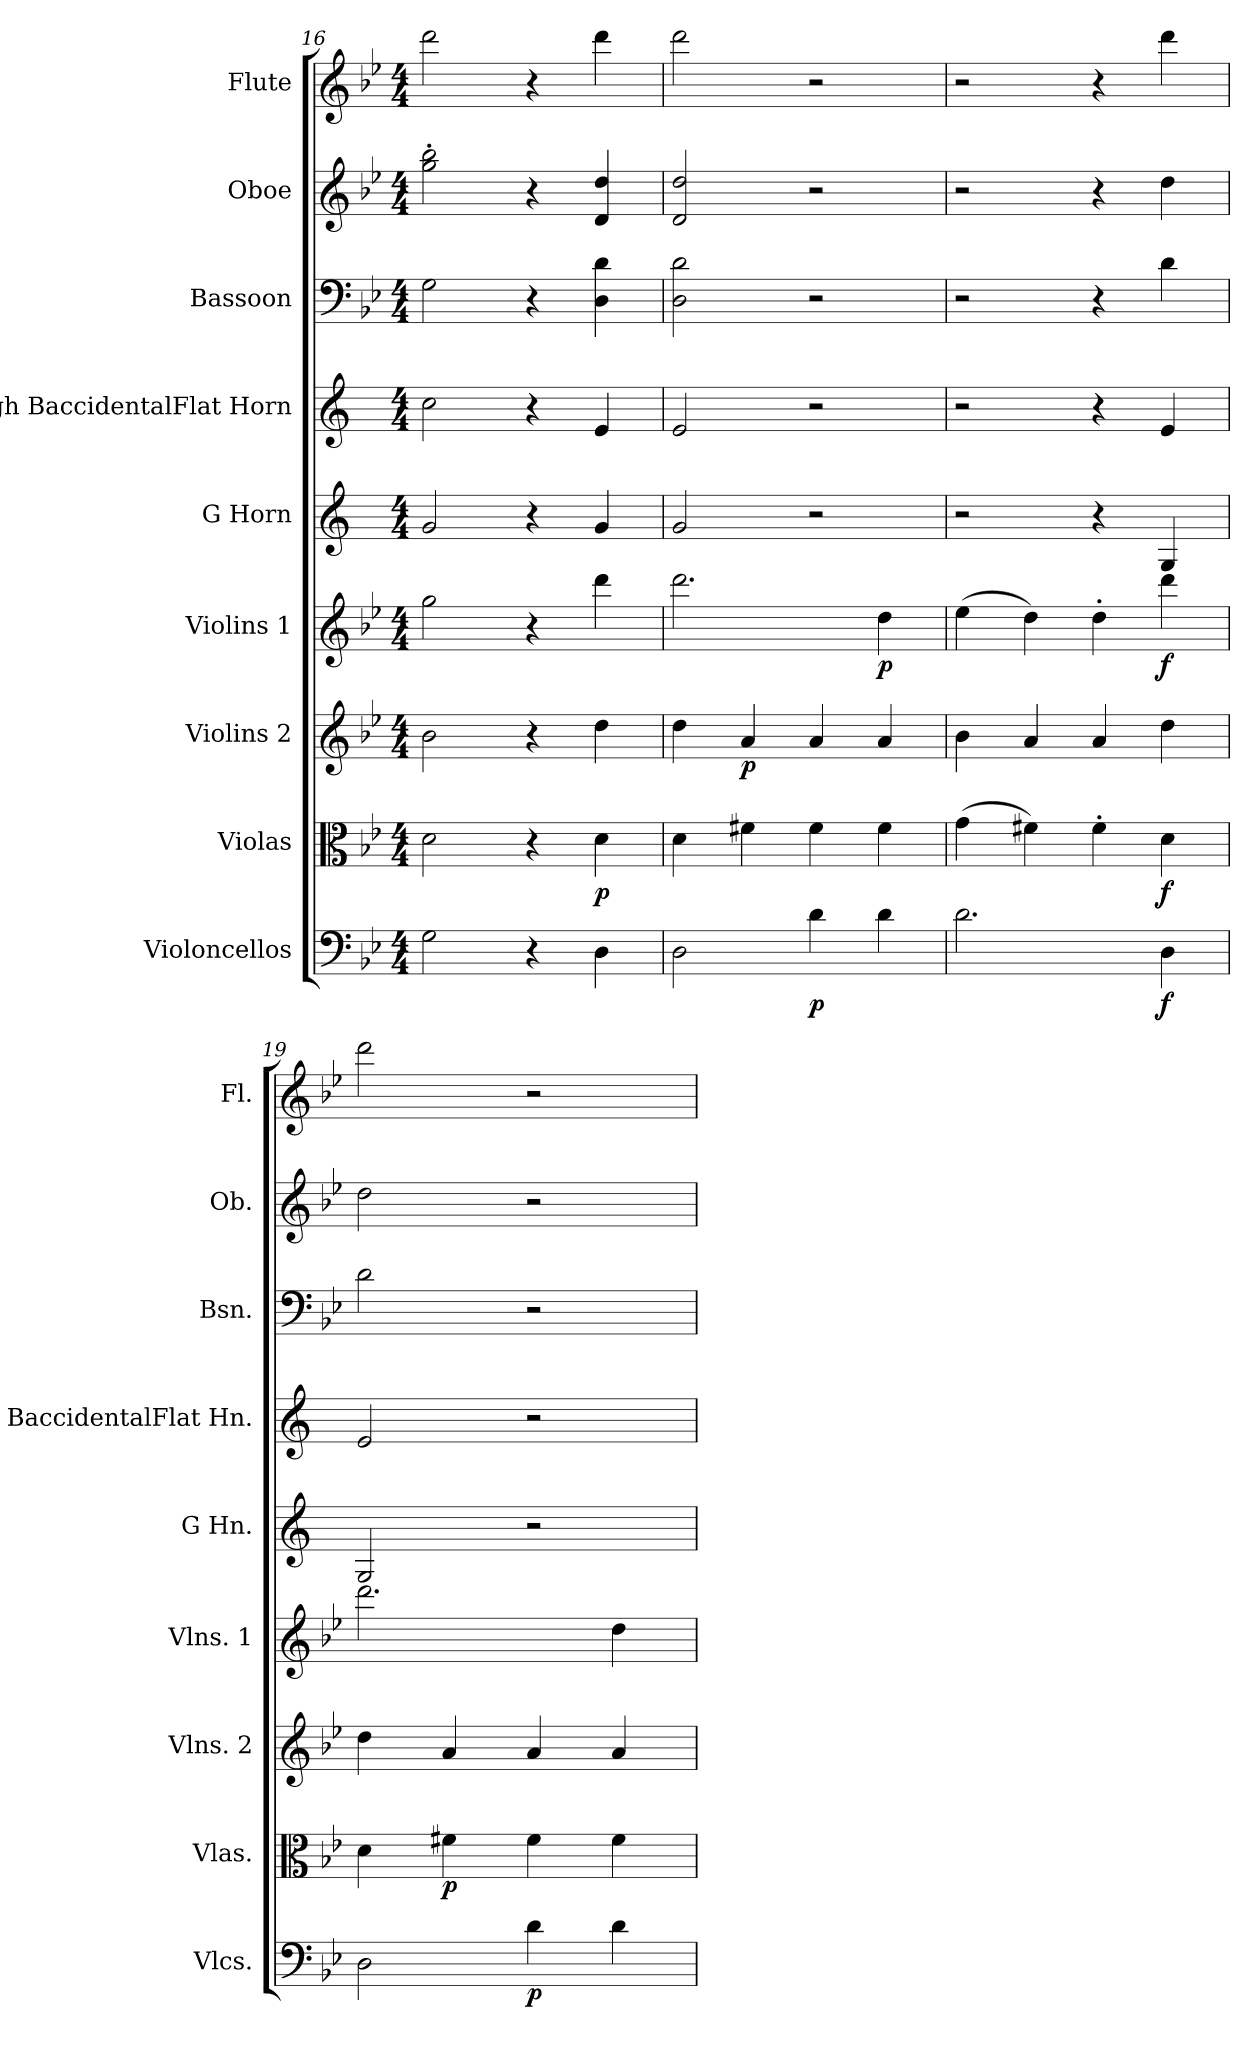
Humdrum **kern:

**kern	**dynam	**kern	**dynam	**kern	**dynam	**kern	**dynam	**kern	**kern	**kern	**kern	**kern
*part9	*part9	*part8	*part8	*part7	*part7	*part6	*part6	*part5	*part4	*part3	*part2	*part1
*staff9	*staff9	*staff8	*staff8	*staff7	*staff7	*staff6	*staff6	*staff5	*staff4	*staff3	*staff2	*staff1
*I"Violoncellos	*	*I"Violas	*	*I"Violins 2	*	*I"Violins 1	*	*I"G Horn	*I"High BaccidentalFlat Horn	*I"Bassoon	*I"Oboe	*I"Flute
*I'Vlcs.	*	*I'Vlas.	*	*I'Vlns. 2	*	*I'Vlns. 1	*	*I'G Hn.	*I'H. BaccidentalFlat Hn.	*I'Bsn.	*I'Ob.	*I'Fl.
!!LO:PB:g=z
*clefF4	*	*clefC3	*	*clefG2	*	*clefG2	*	*clefG2	*clefG2	*clefF4	*clefG2	*clefG2
*	*	*	*	*	*	*	*	*ITrd3c5	*ITrd1c2	*	*	*
*k[b-e-]	*	*k[b-e-]	*	*k[b-e-]	*	*k[b-e-]	*	*k[f#]	*k[b-e-]	*k[b-e-]	*k[b-e-]	*k[b-e-]
*M4/4	*	*M4/4	*	*M4/4	*	*M4/4	*	*M4/4	*M4/4	*M4/4	*M4/4	*M4/4
=16	=16	=16	=16	=16	=16	=16	=16	=16	=16	=16	=16	=16
2G\	.	2d\	.	2b-\	.	2gg\	.	2d/	2b-\	2G\	2gg\' 2bb-\'	2ddd\
4r	.	4r	.	4r	.	4r	.	4r	4r	4r	4r	4r
!	!	!	!LO:DY:b	!	!	!	!	!	!	!	!	!
4D\	.	4d\	p	4dd\	.	4ddd\	.	4d/	4d/	4D\ 4d\	4d/ 4dd/	4ddd\
=17	=17	=17	=17	=17	=17	=17	=17	=17	=17	=17	=17	=17
2D\	.	4d\	.	4dd\	.	2.ddd\	.	2d/	2d/	2D\ 2d\	2d/ 2dd/	2ddd\
!	!	!	!	!	!LO:DY:b	!	!	!	!	!	!	!
.	.	4f#X\	.	4a/	p	.	.	.	.	.	.	.
!	!LO:DY:b	!	!	!	!	!	!	!	!	!	!	!
4d\	p	4f#\	.	4a/	.	.	.	2r	2r	2r	2r	2r
!	!	!	!	!	!	!	!LO:DY:b	!	!	!	!	!
4d\	.	4f#\	.	4a/	.	4dd\	p	.	.	.	.	.
=18	=18	=18	=18	=18	=18	=18	=18	=18	=18	=18	=18	=18
2.d\	.	(4g\	.	4b-\	.	(4ee-\	.	2r	2r	2r	2r	2r
.	.	4f#X\)	.	4a/	.	4dd\)	.	.	.	.	.	.
.	.	4f#'\	.	4a/	.	4dd'\	.	4r	4r	4r	4r	4r
!	!LO:DY:b	!	!LO:DY:b	!	!	!	!LO:DY:b	!	!	!	!	!
4D\	f	4d\	f	4dd\	.	4ddd\	f	4D/	4d/	4d\	4dd\	4ddd\
=19	=19	=19	=19	=19	=19	=19	=19	=19	=19	=19	=19	=19
2D\	.	4d\	.	4dd\	.	2.ddd\	.	2D/	2d/	2d\	2dd\	2ddd\
!	!	!	!LO:DY:b	!	!	!	!	!	!	!	!	!
.	.	4f#X\	p	4a/	.	.	.	.	.	.	.	.
!	!LO:DY:b	!	!	!	!	!	!	!	!	!	!	!
4d\	p	4f#\	.	4a/	.	.	.	2r	2r	2r	2r	2r
4d\	.	4f#\	.	4a/	.	4dd\	.	.	.	.	.	.
=	=	=	=	=	=	=	=	=	=	=	=	=
*-	*-	*-	*-	*-	*-	*-	*-	*-	*-	*-	*-	*-
